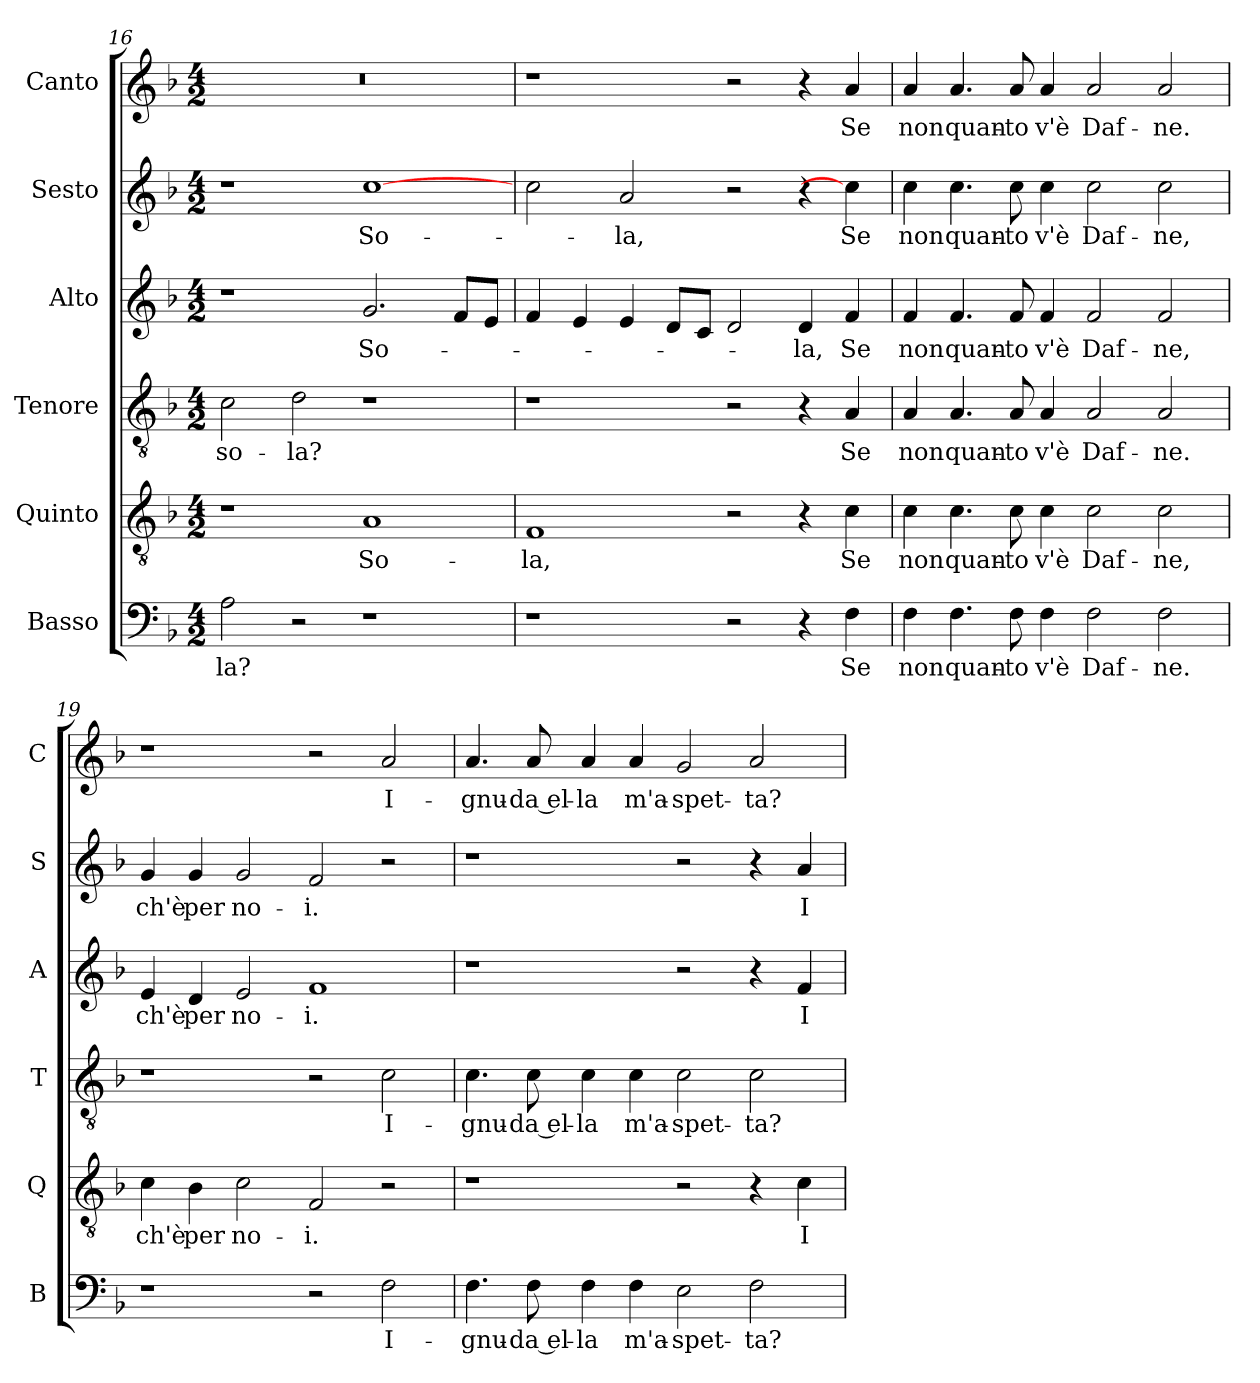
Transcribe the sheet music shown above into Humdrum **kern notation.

**kern	**text	**kern	**text	**kern	**text	**kern	**text	**kern	**text	**kern	**text
*part6	*part6	*part5	*part5	*part4	*part4	*part3	*part3	*part2	*part2	*part1	*part1
*staff6	*staff6	*staff5	*staff5	*staff4	*staff4	*staff3	*staff3	*staff2	*staff2	*staff1	*staff1
*I"Basso	*	*I"Quinto	*	*I"Tenore	*	*I"Alto	*	*I"Sesto	*	*I"Canto	*
*I'B	*	*I'Q	*	*I'T	*	*I'A	*	*I'S	*	*I'C	*
*clefF4	*	*clefGv2	*	*clefGv2	*	*clefG2	*	*clefG2	*	*clefG2	*
*k[b-]	*	*k[b-]	*	*k[b-]	*	*k[b-]	*	*k[b-]	*	*k[b-]	*
*M4/2	*	*M4/2	*	*M4/2	*	*M4/2	*	*M4/2	*	*M4/2	*
=16	=16	=16	=16	=16	=16	=16	=16	=16	=16	=16	=16
2A	-la?	1r	.	2c	so-	1r	.	1r	.	0r	.
2r	.	.	.	2d	-la?	.	.	.	.	.	.
1r	.	1A	So-	1r	.	2.g	So-	[1cc	So-	.	.
.	.	.	.	.	.	8fL	.	.	.	.	.
.	.	.	.	.	.	8eJ	.	.	.	.	.
=17	=17	=17	=17	=17	=17	=17	=17	=17	=17	=17	=17
1r	.	1F	-la,	1r	.	4f	.	2cc	.	1r	.
.	.	.	.	.	.	4e	.	.	.	.	.
.	.	.	.	.	.	4e	.	2a	-la,	.	.
.	.	.	.	.	.	8dL	.	.	.	.	.
.	.	.	.	.	.	8cJ	.	.	.	.	.
2r	.	2r	.	2r	.	2d	.	2r	.	2r	.
4r	.	4r	.	4r	.	4d	-la,	4r	.	4r	.
4F	Se	4c	Se	4A	Se	4f	Se	4cc]	Se	4a	Se
=18	=18	=18	=18	=18	=18	=18	=18	=18	=18	=18	=18
4F	non	4c	non	4A	non	4f	non	4cc	non	4a	non
4.F	quan-	4.c	quan-	4.A	quan-	4.f	quan-	4.cc	quan-	4.a	quan-
8F	-to	8c	-to	8A	-to	8f	-to	8cc	-to	8a	-to
4F	v'è	4c	v'è	4A	v'è	4f	v'è	4cc	v'è	4a	v'è
2F	Daf-	2c	Daf-	2A	Daf-	2f	Daf-	2cc	Daf-	2a	Daf-
2F	-ne.	2c	-ne,	2A	-ne.	2f	-ne,	2cc	-ne,	2a	-ne.
=19	=19	=19	=19	=19	=19	=19	=19	=19	=19	=19	=19
1r	.	4c	ch'è	1r	.	4e	ch'è	4g	ch'è	1r	.
.	.	4B-	per	.	.	4d	per	4g	per	.	.
.	.	2c	no-	.	.	2e	no-	2g	no-	.	.
2r	.	2F	-i.	2r	.	1f	-i.	2f	-i.	2r	.
2F	I-	2r	.	2c	I-	.	.	2r	.	2a	I-
=20	=20	=20	=20	=20	=20	=20	=20	=20	=20	=20	=20
4.F	-gnu-	1r	.	4.c	-gnu-	1r	.	1r	.	4.a	-gnu-
8F	-da el-	.	.	8c	-da el-	.	.	.	.	8a	-da el-
4F	-la	.	.	4c	-la	.	.	.	.	4a	-la
4F	m'a-	.	.	4c	m'a-	.	.	.	.	4a	m'a-
2E	-spet-	2r	.	2c	-spet-	2r	.	2r	.	2g	-spet-
2F	-ta?	4r	.	2c	-ta?	4r	.	4r	.	2a	-ta?
.	.	4c	I-	.	.	4f	I-	4a	I-	.	.
=	=	=	=	=	=	=	=	=	=	=	=
*-	*-	*-	*-	*-	*-	*-	*-	*-	*-	*-	*-
